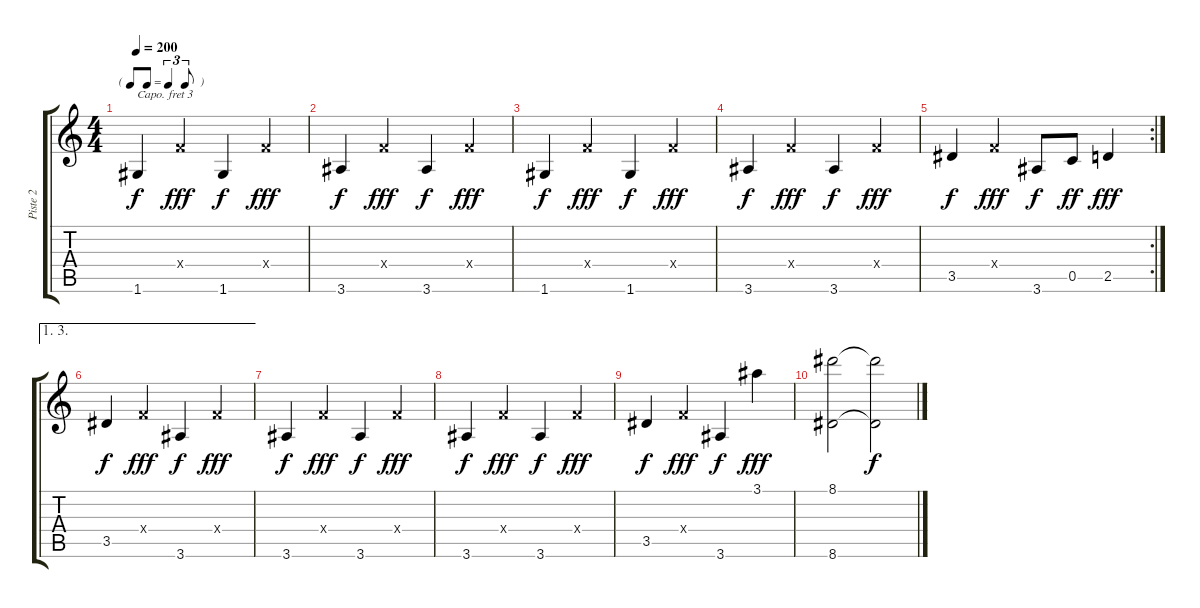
\track ("Piste 2" "Piste 2") {instrument acousticguitarnylon}
\staff {score tabs}
\capo 3
\tuning (E4 B3 G3 D3 A2 E2) {hide}
\ts (4 4)
\tf triplet8th
\tempo 200
\clef g2
\ks c
1.6.4{dy f} 0.4{x}.4{dy fff} 1.6.4{dy f} 0.4{x}.4{dy fff} |
3.6.4{dy f} 0.4{x}.4{dy fff} 3.6.4{dy f} 0.4{x}.4{dy fff} |
1.6.4{dy f} 0.4{x}.4{dy fff} 1.6.4{dy f} 0.4{x}.4{dy fff} |
3.6.4{dy f} 0.4{x}.4{dy fff} 3.6.4{dy f} 0.4{x}.4{dy fff} |
\rc 2
3.5.4{dy f} 0.4{x}.4{dy fff} 3.6.8{dy f} 0.5.8{dy ff} 2.5.4{dy fff} |
\ae (1 3)
3.5.4{dy f} 0.4{x}.4{dy fff} 3.6.4{dy f} 0.4{x}.4{dy fff} |
3.6.4{dy f} 0.4{x}.4{dy fff} 3.6.4{dy f} 0.4{x}.4{dy fff} |
3.6.4{dy f} 0.4{x}.4{dy fff} 3.6.4{dy f} 0.4{x}.4{dy fff} |
3.5.4{dy f} 0.4{x}.4{dy fff} 3.6.4{dy f} 3.1.4{dy fff} |
(8.1 8.6).2 (8.1{t} 8.6{t}).2{dy f}
